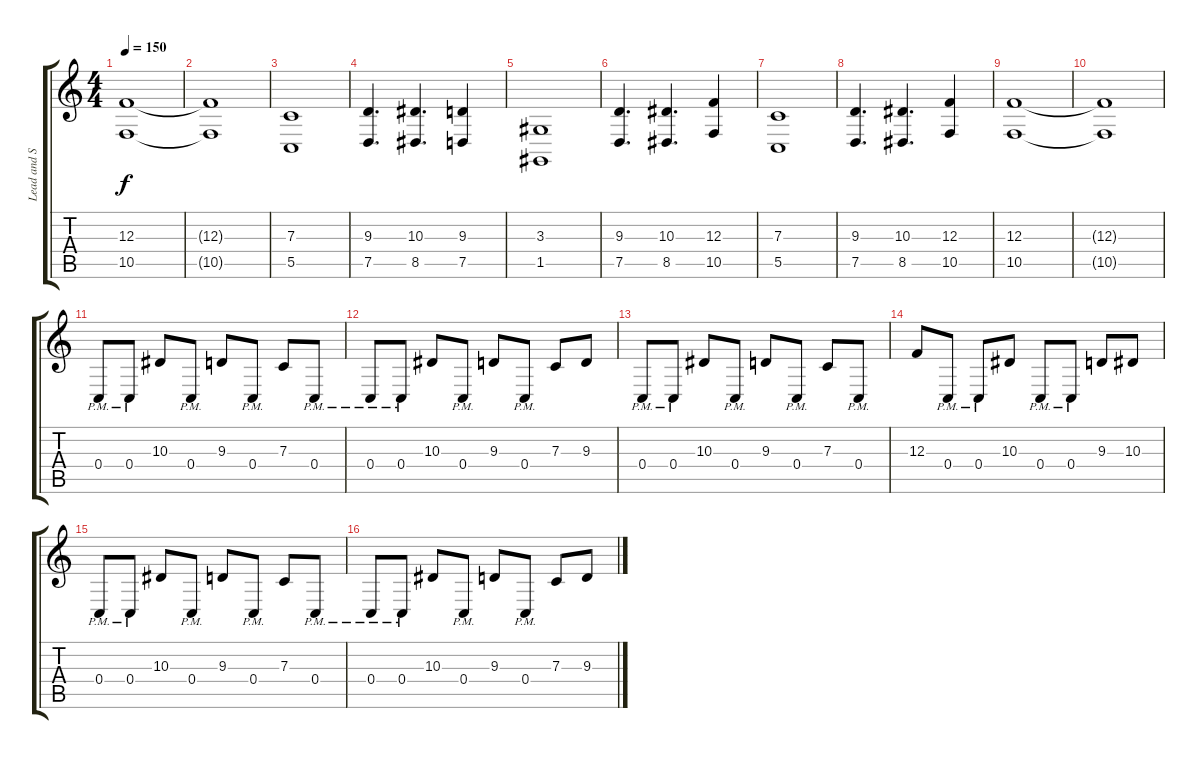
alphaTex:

\track ("Lead and Synth" "Lead and S") {instrument tremolostrings}
\staff {score tabs}
\tuning (D4 A3 F3 C3 G2 C2) {hide}
\ts (4 4)
\tempo 150
\clef g2
\ks c
(12.3 10.5).1{dy f} |
(12.3{t} 10.5{t}).1 |
(7.3 5.5).1{instrument tremolostrings} |
(9.3 7.5).4{d} (10.3 8.5).4{d} (9.3 7.5).4 |
(3.3 1.5).1 |
(9.3 7.5).4{d} (10.3 8.5).4{d} (12.3 10.5).4 |
(7.3 5.5).1 |
(9.3 7.5).4{d} (10.3 8.5).4{d} (12.3 10.5).4 |
(12.3 10.5).1 |
(12.3{t} 10.5{t}).1 |
0.4{pm}.8{instrument distortionguitar} 0.4{pm}.8 10.3.8 0.4{pm}.8 9.3.8 0.4{pm}.8 7.3.8 0.4{pm}.8 |
0.4{pm}.8 0.4{pm}.8 10.3.8 0.4{pm}.8 9.3.8 0.4{pm}.8 7.3.8 9.3.8 |
0.4{pm}.8 0.4{pm}.8 10.3.8 0.4{pm}.8 9.3.8 0.4{pm}.8 7.3.8 0.4{pm}.8 |
12.3.8 0.4{pm}.8 0.4{pm}.8 10.3.8 0.4{pm}.8 0.4{pm}.8 9.3.8 10.3.8 |
0.4{pm}.8{instrument distortionguitar} 0.4{pm}.8 10.3.8 0.4{pm}.8 9.3.8 0.4{pm}.8 7.3.8 0.4{pm}.8 |
0.4{pm}.8 0.4{pm}.8 10.3.8 0.4{pm}.8 9.3.8 0.4{pm}.8 7.3.8 9.3.8
